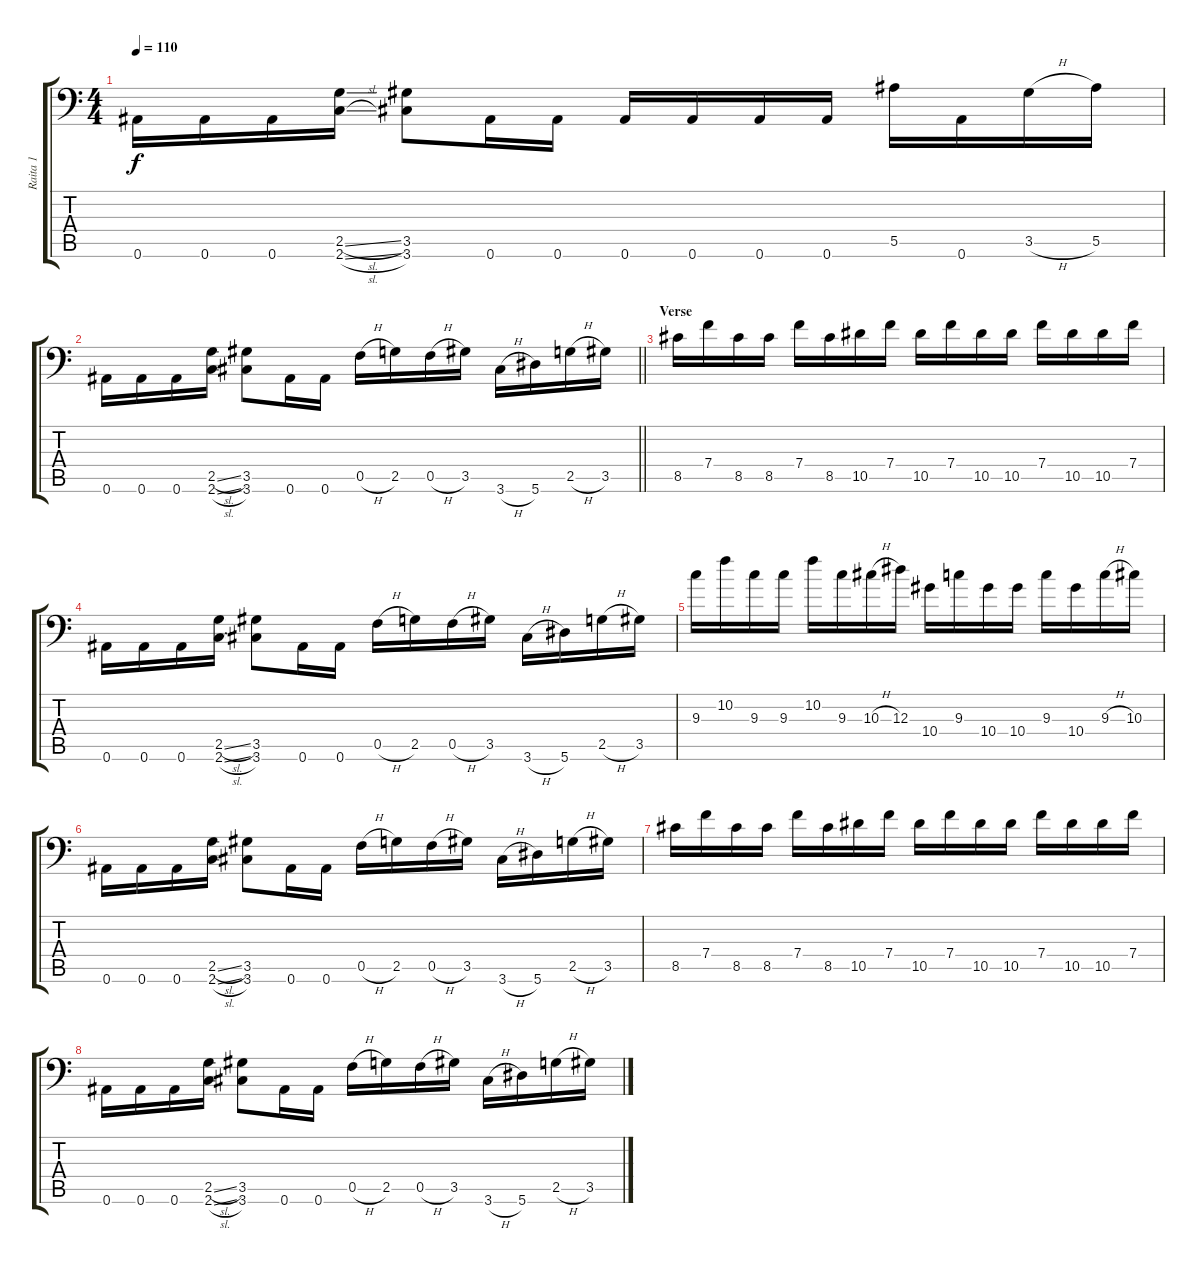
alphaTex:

\track ("Raita 1" "Raita 1") {instrument distortionguitar}
\staff {score tabs}
\tuning (C4 G3 Eb3 Bb2 F2 Bb1) {hide}
\ts (4 4)
\tempo 110
\clef f4
\ks c
0.6.16{dy f} 0.6.16 0.6.16 (2.5{sl} 2.6{sl}).16 (3.5 3.6).8 0.6.16 0.6.16 0.6.16 0.6.16 0.6.16 0.6.16 5.5.16 0.6.16 3.5{h}.16 5.5.16 |
\barLineRight lightlight
0.6.16 0.6.16 0.6.16 (2.5{sl} 2.6{sl}).16 (3.5 3.6).8 0.6.16 0.6.16 0.5{h}.16 2.5.16 0.5{h}.16 3.5.16 3.6{h}.16 5.6.16 2.5{h}.16 3.5.16 |
\section ("" "Verse")
8.5.16 7.4.16 8.5.16 8.5.16 7.4.16 8.5.16 10.5.16 7.4.16 10.5.16 7.4.16 10.5.16 10.5.16 7.4.16 10.5.16 10.5.16 7.4.16 |
0.6.16 0.6.16 0.6.16 (2.5{sl} 2.6{sl}).16 (3.5 3.6).8 0.6.16 0.6.16 0.5{h}.16 2.5.16 0.5{h}.16 3.5.16 3.6{h}.16 5.6.16 2.5{h}.16 3.5.16 |
9.3.16 10.2.16 9.3.16 9.3.16 10.2.16 9.3.16 10.3{h}.16 12.3.16 10.4.16 9.3.16 10.4.16 10.4.16 9.3.16 10.4.16 9.3{h}.16 10.3.16 |
0.6.16 0.6.16 0.6.16 (2.5{sl} 2.6{sl}).16 (3.5 3.6).8 0.6.16 0.6.16 0.5{h}.16 2.5.16 0.5{h}.16 3.5.16 3.6{h}.16 5.6.16 2.5{h}.16 3.5.16 |
8.5.16 7.4.16 8.5.16 8.5.16 7.4.16 8.5.16 10.5.16 7.4.16 10.5.16 7.4.16 10.5.16 10.5.16 7.4.16 10.5.16 10.5.16 7.4.16 |
0.6.16 0.6.16 0.6.16 (2.5{sl} 2.6{sl}).16 (3.5 3.6).8 0.6.16 0.6.16 0.5{h}.16 2.5.16 0.5{h}.16 3.5.16 3.6{h}.16 5.6.16 2.5{h}.16 3.5.16
